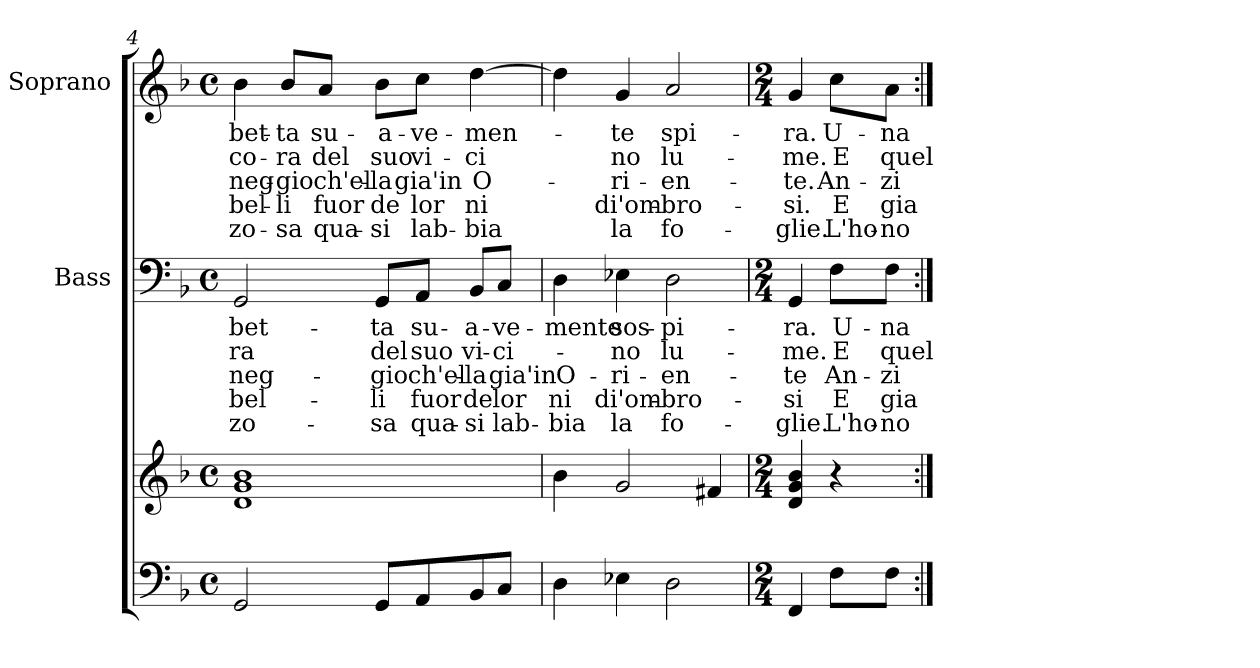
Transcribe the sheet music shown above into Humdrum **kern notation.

**kern	**kern	**kern	**text	**text	**text	**text	**text	**kern	**text	**text	**text	**text	**text
*part3	*part3	*part2	*part2	*part2	*part2	*part2	*part2	*part1	*part1	*part1	*part1	*part1	*part1
*staff4	*staff3	*staff2	*staff2	*staff2	*staff2	*staff2	*staff2	*staff1	*staff1	*staff1	*staff1	*staff1	*staff1
*	*	*I"Bass	*	*	*	*	*	*I"Soprano	*	*	*	*	*
*	*	*I'B	*	*	*	*	*	*I'S	*	*	*	*	*
*clefF4	*clefG2	*clefF4	*	*	*	*	*	*clefG2	*	*	*	*	*
*k[b-]	*k[b-]	*k[b-]	*	*	*	*	*	*k[b-]	*	*	*	*	*
*F:	*F:	*F:	*	*	*	*	*	*F:	*	*	*	*	*
*M4/4	*M4/4	*M4/4	*	*	*	*	*	*M4/4	*	*	*	*	*
*met(c)	*met(c)	*met(c)	*	*	*	*	*	*met(c)	*	*	*	*	*
=4	=4	=4	=4	=4	=4	=4	=4	=4	=4	=4	=4	=4	=4
2GG/	1d 1g 1b-	2GG/	-bet-	-ra	-neg-	bel-	-zo-	4b-\	-bet-	-co-	-neg-	bel-	-zo-
.	.	.	.	.	.	.	.	8b-/L	-ta	-ra	-gio	-li	-sa
.	.	.	.	.	.	.	.	8a/J	su-	del	ch'el-	fuor	qua-
8GG/L	.	8GG/L	-ta	del	-gio	-li	-sa	8b-\L	-a-	suo	-la	de	-si
8AA/	.	8AA/J	su-	suo	ch'el-	fuor	qua-	8cc\J	-ve-	vi-	gia'in	lor	lab-
8BB-/	.	8BB-/L	-a-	vi-	-la	de	-si	[4dd\	-men-	-ci	O-	ni	-bia
8C/J	.	8C/J	-ve-	-ci-	gia'in	lor	lab-	.	.	.	.	.	.
!!LO:LB:g=z
=5	=5	=5	=5	=5	=5	=5	=5	=5	=5	=5	=5	=5	=5
4D\	4b-\	4D\	-mente	.	O-	ni	-bia	4dd\]	.	.	.	.	.
4E-X\	2g/	4E-X\	sos-	-no	-ri-	di'om-	la	4g/	-te	no	-ri-	di'om-	la
2D\	.	2D\	-pi-	lu-	-en-	-bro-	fo-	2a/	spi-	lu-	-en-	-bro-	fo-
.	4f#X/	.	.	.	.	.	.	.	.	.	.	.	.
=6	=6	=6	=6	=6	=6	=6	=6	=6	=6	=6	=6	=6	=6
*M2/4	*M2/4	*M2/4	*	*	*	*	*	*M2/4	*	*	*	*	*
4FF/	4d/ 4g/ 4b-/	4GG/	-ra.	-me.	-te	-si	-glie.	4g/	-ra.	-me.	-te.	-si.	-glie.
8F\L	4r	8F\L	U-	E	An-	E	L'ho-	8cc\L	U-	E	An-	E	L'ho-
8F\J	.	8F\J	-na	quel	-zi	gia	-no-	8a\J	-na	quel	-zi	gia	-no-
=:|!	=:|!	=:|!	=:|!	=:|!	=:|!	=:|!	=:|!	=:|!	=:|!	=:|!	=:|!	=:|!	=:|!
*-	*-	*-	*-	*-	*-	*-	*-	*-	*-	*-	*-	*-	*-
